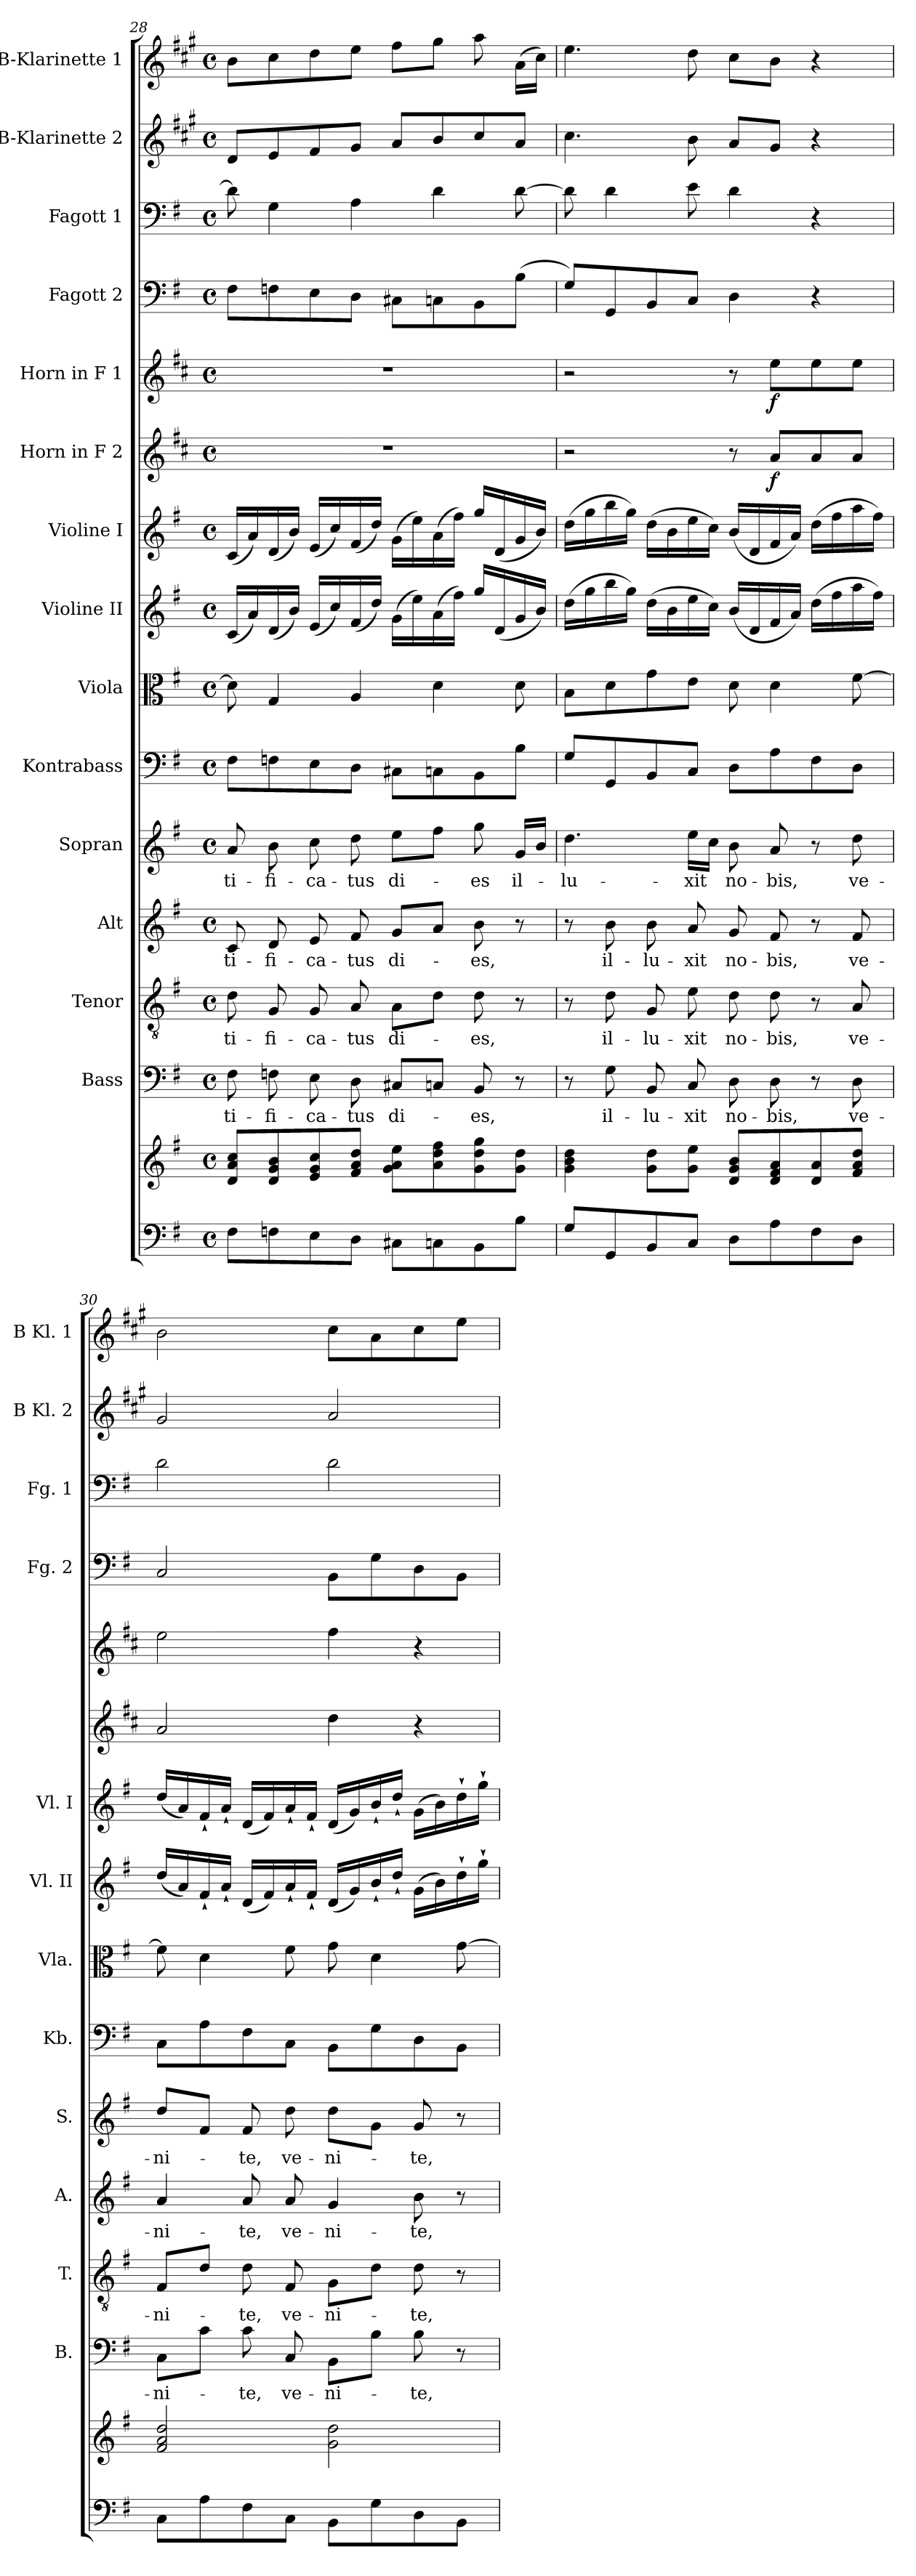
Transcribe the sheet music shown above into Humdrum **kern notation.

**kern	**kern	**kern	**text	**kern	**text	**kern	**text	**kern	**text	**kern	**kern	**kern	**kern	**kern	**dynam	**kern	**dynam	**kern	**kern	**kern	**kern
*part15	*part15	*part14	*part14	*part13	*part13	*part12	*part12	*part11	*part11	*part10	*part9	*part8	*part7	*part6	*part6	*part5	*part5	*part4	*part3	*part2	*part1
*staff16	*staff15	*staff14	*staff14	*staff13	*staff13	*staff12	*staff12	*staff11	*staff11	*staff10	*staff9	*staff8	*staff7	*staff6	*staff6	*staff5	*staff5	*staff4	*staff3	*staff2	*staff1
*	*	*I"Bass	*	*I"Tenor	*	*I"Alt	*	*I"Sopran	*	*I"Kontrabass	*I"Viola	*I"Violine II	*I"Violine I	*I"Horn in F 2	*	*I"Horn in F 1	*	*I"Fagott 2	*I"Fagott 1	*I"B-Klarinette 2	*I"B-Klarinette 1
*	*	*I'B.	*	*I'T.	*	*I'A.	*	*I'S.	*	*I'Kb.	*I'Vla.	*I'Vl. II	*I'Vl. I	*	*	*	*	*I'Fg. 2	*I'Fg. 1	*I'B Kl. 2	*I'B Kl. 1
*clefF4	*clefG2	*clefF4	*	*clefGv2	*	*clefG2	*	*clefG2	*	*clefF4	*clefC3	*clefG2	*clefG2	*clefG2	*	*clefG2	*	*clefF4	*clefF4	*clefG2	*clefG2
*	*	*	*	*	*	*	*	*	*	*ITrd7c12	*	*	*	*ITrd4c7	*	*ITrd4c7	*	*	*	*ITrd1c2	*ITrd1c2
*k[f#]	*k[f#]	*k[f#]	*	*k[f#]	*	*k[f#]	*	*k[f#]	*	*k[f#]	*k[f#]	*k[f#]	*k[f#]	*k[f#]	*	*k[f#]	*	*k[f#]	*k[f#]	*k[f#]	*k[f#]
*G:	*G:	*G:	*	*G:	*	*G:	*	*G:	*	*G:	*G:	*G:	*G:	*G:	*	*G:	*	*G:	*G:	*G:	*G:
*M4/4	*M4/4	*M4/4	*	*M4/4	*	*M4/4	*	*M4/4	*	*M4/4	*M4/4	*M4/4	*M4/4	*M4/4	*	*M4/4	*	*M4/4	*M4/4	*M4/4	*M4/4
*met(c)	*met(c)	*met(c)	*	*met(c)	*	*met(c)	*	*met(c)	*	*met(c)	*met(c)	*met(c)	*met(c)	*met(c)	*	*met(c)	*	*met(c)	*met(c)	*met(c)	*met(c)
=28	=28	=28	=28	=28	=28	=28	=28	=28	=28	=28	=28	=28	=28	=28	=28	=28	=28	=28	=28	=28	=28
!	!	!	!LO:LY:b	!	!LO:LY:b	!	!LO:LY:b	!	!LO:LY:b	!	!	!	!	!	!	!	!	!	!	!	!
8F#\L	8d/ 8a/ 8cc/L	8F#\	-ti-	8d\	-ti-	8c/	-ti-	8a/	-ti-	8FF#\L	8d\]	(<16c/LL	(<16c/LL	1r	.	1r	.	8F#\L	8d\]	8c/L	8a\L
.	.	.	.	.	.	.	.	.	.	.	.	16a/)	16a/)	.	.	.	.	.	.	.	.
!	!	!	!LO:LY:b	!	!LO:LY:b	!	!LO:LY:b	!	!LO:LY:b	!	!	!	!	!	!	!	!	!	!	!	!
8Fn\	8d/ 8g/ 8b/	8Fn\	-fi-	8G/	-fi-	8d/	-fi-	8b\	-fi-	8FFn\	4G/	(<16d/	(<16d/	.	.	.	.	8Fn\	4G\	8d/	8b\
.	.	.	.	.	.	.	.	.	.	.	.	16b/JJ)	16b/JJ)	.	.	.	.	.	.	.	.
!	!	!	!LO:LY:b	!	!LO:LY:b	!	!LO:LY:b	!	!LO:LY:b	!	!	!	!	!	!	!	!	!	!	!	!
8E\	8e/ 8g/ 8cc/	8E\	-ca-	8G/	-ca-	8e/	-ca-	8cc\	-ca-	8EE\	.	(<16e/LL	(<16e/LL	.	.	.	.	8E\	.	8e/	8cc\
.	.	.	.	.	.	.	.	.	.	.	.	16cc/)	16cc/)	.	.	.	.	.	.	.	.
!	!	!	!LO:LY:b	!	!LO:LY:b	!	!LO:LY:b	!	!LO:LY:b	!	!	!	!	!	!	!	!	!	!	!	!
8D\J	8f#/ 8a/ 8dd/J	8D\	-tus	8A/	-tus	8f#/	-tus	8dd\	-tus	8DD\J	4A/	(<16f#/	(<16f#/	.	.	.	.	8D\J	4A\	8f#/J	8dd\J
.	.	.	.	.	.	.	.	.	.	.	.	16dd/JJ)	16dd/JJ)	.	.	.	.	.	.	.	.
!	!	!	!LO:LY:b	!	!LO:LY:b	!	!LO:LY:b	!	!LO:LY:b	!	!	!	!	!	!	!	!	!	!	!	!
8C#X\L	8g\ 8a\ 8ee\L	8C#X/L	di-	8A\L	di-	8g/L	di-	8ee\L	di-	8CC#X\L	.	(>16g\LL	(>16g\LL	.	.	.	.	8C#X\L	.	8g/L	8ee\L
.	.	.	.	.	.	.	.	.	.	.	.	16ee\)	16ee\)	.	.	.	.	.	.	.	.
8Cn\	8a\ 8dd\ 8ff#\	8Cn/J	.	8d\J	.	8a/J	.	8ff#\J	.	8CCn\	4d\	(>16a\	(>16a\	.	.	.	.	8Cn\	4d\	8a/	8ff#\J
.	.	.	.	.	.	.	.	.	.	.	.	16ff#\JJ)	16ff#\JJ)	.	.	.	.	.	.	.	.
!	!	!	!LO:LY:b	!	!LO:LY:b	!	!LO:LY:b	!	!LO:LY:b	!	!	!	!	!	!	!	!	!	!	!	!
8BB\	8g\ 8dd\ 8gg\	8BB/	-es,	8d\	-es,	8b\	-es,	8gg\	-es	8BBB\	.	16gg/LL	16gg/LL	.	.	.	.	8BB\	.	8b/	8gg\
.	.	.	.	.	.	.	.	.	.	.	.	(<16d/	(<16d/	.	.	.	.	.	.	.	.
!	!	!	!	!	!	!	!	!	!LO:LY:b	!	!	!	!	!	!	!	!	!	!	!	!
8B\J	8g\ 8dd\J	8r	.	8r	.	8r	.	16g/LL	il-	8BB\J	8d\	16g/	16g/	.	.	.	.	(>8B\J	[8d\	8g/J	(>16g\LL
.	.	.	.	.	.	.	.	16b/JJ	.	.	.	16b/JJ)	16b/JJ)	.	.	.	.	.	.	.	16b\JJ)
=29	=29	=29	=29	=29	=29	=29	=29	=29	=29	=29	=29	=29	=29	=29	=29	=29	=29	=29	=29	=29	=29
!	!	!	!	!	!	!	!	!	!LO:LY:b	!	!	!	!	!	!	!	!	!	!	!	!
8G/L	4g\ 4b\ 4dd\	8r	.	8r	.	8r	.	4.dd\	-lu-	8GG/L	8B\L	(>16dd\LL	(>16dd\LL	2r	.	2r	.	8G/L)	8d\]	4.b\	4.dd\
.	.	.	.	.	.	.	.	.	.	.	.	16gg\	16gg\	.	.	.	.	.	.	.	.
!	!	!	!LO:LY:b	!	!LO:LY:b	!	!LO:LY:b	!	!	!	!	!	!	!	!	!	!	!	!	!	!
8GG/	.	8G\	il-	8d\	il-	8b\	il-	.	.	8GGG/	8d\	16bb\	16bb\	.	.	.	.	8GG/	4d\	.	.
.	.	.	.	.	.	.	.	.	.	.	.	16gg\JJ)	16gg\JJ)	.	.	.	.	.	.	.	.
!	!	!	!LO:LY:b	!	!LO:LY:b	!	!LO:LY:b	!	!	!	!	!	!	!	!	!	!	!	!	!	!
8BB/	8g\ 8dd\L	8BB/	-lu-	8G/	-lu-	8b\	-lu-	.	.	8BBB/	8g\	(>16dd\LL	(>16dd\LL	.	.	.	.	8BB/	.	.	.
.	.	.	.	.	.	.	.	.	.	.	.	16b\	16b\	.	.	.	.	.	.	.	.
!	!	!	!LO:LY:b	!	!LO:LY:b	!	!LO:LY:b	!	!LO:LY:b	!	!	!	!	!	!	!	!	!	!	!	!
8C/J	8g\ 8ee\J	8C/	-xit	8e\	-xit	8a/	-xit	16ee\LL	-xit	8CC/J	8e\J	16ee\	16ee\	.	.	.	.	8C/J	8e\	8a\	8cc\
.	.	.	.	.	.	.	.	16cc\JJ	.	.	.	16cc\JJ)	16cc\JJ)	.	.	.	.	.	.	.	.
!	!	!	!LO:LY:b	!	!LO:LY:b	!	!LO:LY:b	!	!LO:LY:b	!	!	!	!	!	!	!	!	!	!	!	!
8D\L	8d/ 8g/ 8b/L	8D\	no-	8d\	no-	8g/	no-	8b\	no-	8DD\L	8d\	(<16b/LL	(<16b/LL	8r	.	8r	.	4D\	4d\	8g/L	8b\L
.	.	.	.	.	.	.	.	.	.	.	.	16d/	16d/	.	.	.	.	.	.	.	.
!	!	!	!LO:LY:b	!	!LO:LY:b	!	!LO:LY:b	!	!LO:LY:b	!	!	!	!	!	!LO:DY:b	!	!LO:DY:b	!	!	!	!
8A\	8d/ 8f#/ 8a/	8D\	-bis,	8d\	-bis,	8f#/	-bis,	8a/	-bis,	8AA\	4d\	16f#/	16f#/	8d/L	f	8a\L	f	.	.	8f#/J	8a\J
.	.	.	.	.	.	.	.	.	.	.	.	16a/JJ)	16a/JJ)	.	.	.	.	.	.	.	.
8F#\	8d/ 8a/	8r	.	8r	.	8r	.	8r	.	8FF#\	.	(>16dd\LL	(>16dd\LL	8d/	.	8a\	.	4r	4r	4r	4r
.	.	.	.	.	.	.	.	.	.	.	.	16ff#\	16ff#\	.	.	.	.	.	.	.	.
!	!	!	!LO:LY:b	!	!LO:LY:b	!	!LO:LY:b	!	!LO:LY:b	!	!	!	!	!	!	!	!	!	!	!	!
8D\J	8f#/ 8a/ 8dd/J	8D\	ve-	8A/	ve-	8f#/	ve-	8dd\	ve-	8DD\J	[8f#\	16aa\	16aa\	8d/J	.	8a\J	.	.	.	.	.
.	.	.	.	.	.	.	.	.	.	.	.	16ff#\JJ)	16ff#\JJ)	.	.	.	.	.	.	.	.
!!LO:PB:g=z
=30	=30	=30	=30	=30	=30	=30	=30	=30	=30	=30	=30	=30	=30	=30	=30	=30	=30	=30	=30	=30	=30
!	!	!	!LO:LY:b	!	!LO:LY:b	!	!LO:LY:b	!	!LO:LY:b	!	!	!	!	!	!	!	!	!	!	!	!
8C\L	2f#/ 2a/ 2dd/	8C\L	-ni-	8F#/L	-ni-	4a/	-ni-	8dd/L	-ni-	8CC\L	8f#\]	(<16dd/LL	(<16dd/LL	2d/	.	2a\	.	2C/	2d\	2f#/	2a\
.	.	.	.	.	.	.	.	.	.	.	.	16a/)	16a/)	.	.	.	.	.	.	.	.
8A\	.	8c\J	.	8d/J	.	.	.	8f#/J	.	8AA\	4d\	16f#`</	16f#`</	.	.	.	.	.	.	.	.
.	.	.	.	.	.	.	.	.	.	.	.	16a`</JJ	16a`</JJ	.	.	.	.	.	.	.	.
!	!	!	!LO:LY:b	!	!LO:LY:b	!	!LO:LY:b	!	!LO:LY:b	!	!	!	!	!	!	!	!	!	!	!	!
8F#\	.	8c\	-te,	8d\	-te,	8a/	-te,	8f#/	-te,	8FF#\	.	(<16d/LL	(<16d/LL	.	.	.	.	.	.	.	.
.	.	.	.	.	.	.	.	.	.	.	.	16f#/)	16f#/)	.	.	.	.	.	.	.	.
!	!	!	!LO:LY:b	!	!LO:LY:b	!	!LO:LY:b	!	!LO:LY:b	!	!	!	!	!	!	!	!	!	!	!	!
8C\J	.	8C/	ve-	8F#/	ve-	8a/	ve-	8dd\	ve-	8CC\J	8f#\	16a`</	16a`</	.	.	.	.	.	.	.	.
.	.	.	.	.	.	.	.	.	.	.	.	16f#`</JJ	16f#`</JJ	.	.	.	.	.	.	.	.
!	!	!	!LO:LY:b	!	!LO:LY:b	!	!LO:LY:b	!	!LO:LY:b	!	!	!	!	!	!	!	!	!	!	!	!
8BB\L	2g\ 2dd\	8BB\L	-ni-	8G\L	-ni-	4g/	-ni-	8dd\L	-ni-	8BBB\L	8g\	(<16d/LL	(<16d/LL	4g\	.	4b\	.	8BB\L	2d\	2g/	8b\L
.	.	.	.	.	.	.	.	.	.	.	.	16g/)	16g/)	.	.	.	.	.	.	.	.
8G\	.	8B\J	.	8d\J	.	.	.	8g\J	.	8GG\	4d\	16b`</	16b`</	.	.	.	.	8G\	.	.	8g\
.	.	.	.	.	.	.	.	.	.	.	.	16dd`</JJ	16dd`</JJ	.	.	.	.	.	.	.	.
!	!	!	!LO:LY:b	!	!LO:LY:b	!	!LO:LY:b	!	!LO:LY:b	!	!	!	!	!	!	!	!	!	!	!	!
8D\	.	8B\	-te,	8d\	-te,	8b\	-te,	8g/	-te,	8DD\	.	(>16g\LL	(>16g\LL	4r	.	4r	.	8D\	.	.	8b\
.	.	.	.	.	.	.	.	.	.	.	.	16b\)	16b\)	.	.	.	.	.	.	.	.
8BB\J	.	8r	.	8r	.	8r	.	8r	.	8BBB\J	[8g\	16dd`>\	16dd`>\	.	.	.	.	8BB\J	.	.	8dd\J
.	.	.	.	.	.	.	.	.	.	.	.	16gg`>\JJ	16gg`>\JJ	.	.	.	.	.	.	.	.
=	=	=	=	=	=	=	=	=	=	=	=	=	=	=	=	=	=	=	=	=	=
*-	*-	*-	*-	*-	*-	*-	*-	*-	*-	*-	*-	*-	*-	*-	*-	*-	*-	*-	*-	*-	*-
